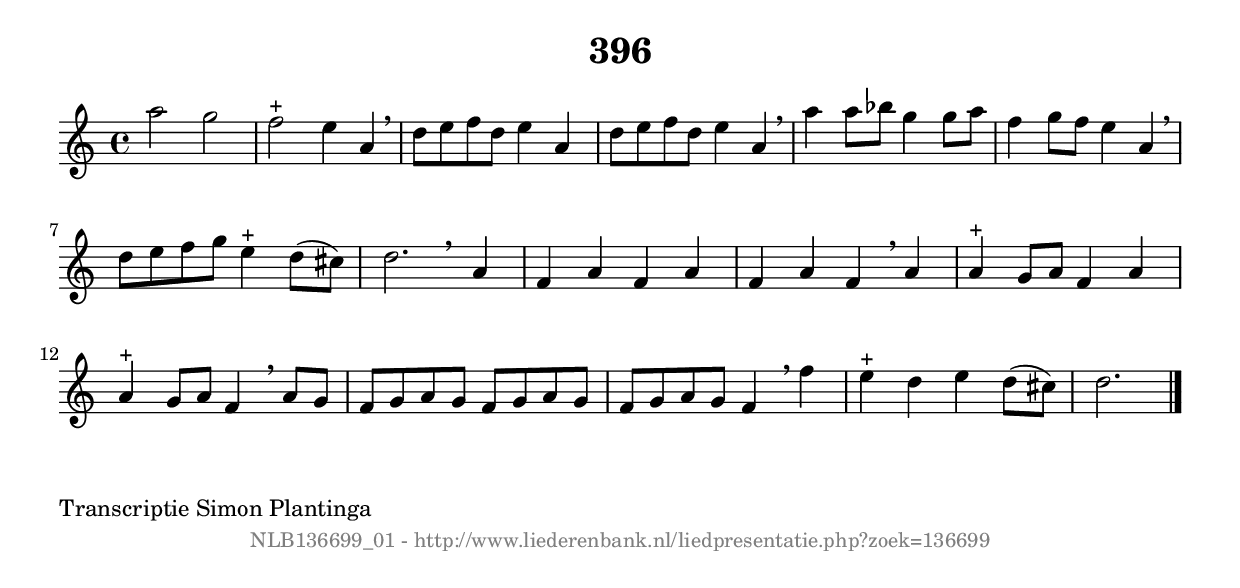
%
% produced by wce2krn 1.64 (7 June 2014)
%
\version"2.16"
#(append! paper-alist '(("long" . (cons (* 210 mm) (* 2000 mm)))))
#(set-default-paper-size "long")
sb = {\breathe}
mBreak = {\breathe }
bBreak = {\breathe }
x = {\once\override NoteHead #'style = #'cross }
gl=\glissando
itime={\override Staff.TimeSignature #'stencil = ##f }
ficta = {\once\set suggestAccidentals = ##t}
fine = {\once\override Score.RehearsalMark #'self-alignment-X = #1 \mark \markup {\italic{Fine}}}
dc = {\once\override Score.RehearsalMark #'self-alignment-X = #1 \mark \markup {\italic{D.C.}}}
dcf = {\once\override Score.RehearsalMark #'self-alignment-X = #1 \mark \markup {\italic{D.C. al Fine}}}
dcc = {\once\override Score.RehearsalMark #'self-alignment-X = #1 \mark \markup {\italic{D.C. al Coda}}}
ds = {\once\override Score.RehearsalMark #'self-alignment-X = #1 \mark \markup {\italic{D.S.}}}
dsf = {\once\override Score.RehearsalMark #'self-alignment-X = #1 \mark \markup {\italic{D.S. al Fine}}}
dsc = {\once\override Score.RehearsalMark #'self-alignment-X = #1 \mark \markup {\italic{D.S. al Coda}}}
pv = {\set Score.repeatCommands = #'((volta "1"))}
sv = {\set Score.repeatCommands = #'((volta "2"))}
tv = {\set Score.repeatCommands = #'((volta "3"))}
qv = {\set Score.repeatCommands = #'((volta "4"))}
xv = {\set Score.repeatCommands = #'((volta #f))}
\header{ tagline = ""
title = "396"
}
\score {{
\key d \dorian
\relative g'
{
\set melismaBusyProperties = #'()
\time 4/4
\tempo 4=120
\override Score.MetronomeMark #'transparent = ##t
\override Score.RehearsalMark #'break-visibility = #(vector #t #t #f)
a'2 g2 | f2^"+" e4 a,4 \sb | d8 e8 f8 d8 e4 a,4 | d8 e8 f8 d8 e4 a,4 \sb | a'4 a8 bes8 g4 g8 a8 | f4 g8 f8 e4 a,4 \sb | d8 e8 f8 g8 e4^"+" d8( cis8) | d2. \bar ":|:" \bBreak
a4 | f4 a4 f4 a4 | f4 a4 f4 \sb a4 | a4^"+" g8 a8 f4 a4 | a4^"+" g8 a8 f4 \sb a8 g8 | f8 g8 a8 g8 f8 g8 a8 g8 | f8 g8 a8 g8 f4 \sb f'4 | e4^"+" d4 e4 d8( cis8) | d2. \bar "|."
 }}
 \midi { }
 \layout {
            indent = 0.0\cm
}
}
\markup { \wordwrap-string #" 
Transcriptie Simon Plantinga
"}
\markup { \vspace #0 } \markup { \with-color #grey \fill-line { \center-column { \smaller "NLB136699_01 - http://www.liederenbank.nl/liedpresentatie.php?zoek=136699" } } }
